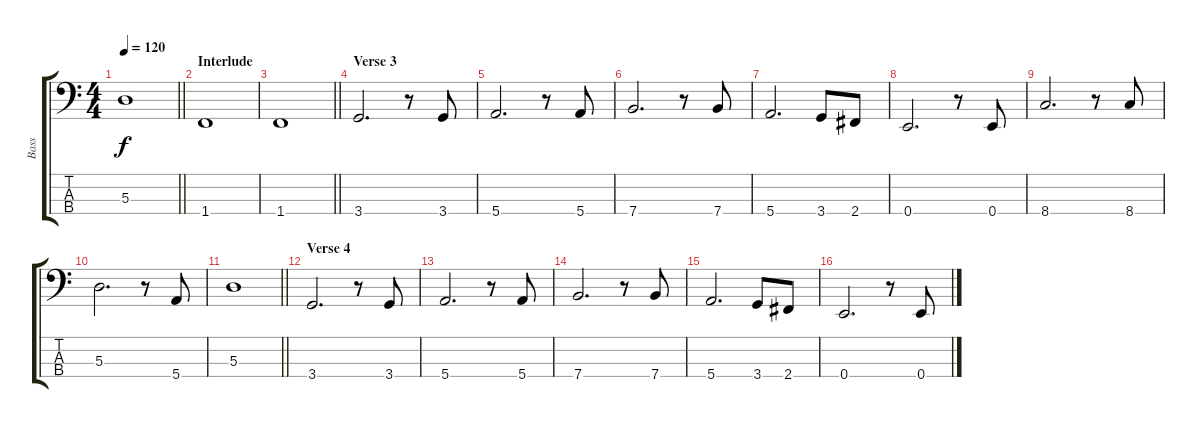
\track ("Bass" "Bass") {instrument electricbassfinger}
\staff {score tabs}
\tuning (G2 D2 A1 E1) {hide}
\ts (4 4)
\tempo 120
\clef f4
\barLineRight lightlight
\ks c
5.3.1{dy f} |
\section ("" "Interlude")
1.4.1 |
\barLineRight lightlight
1.4.1 |
\section ("" "Verse 3")
3.4.2{d} r.8 3.4.8 |
5.4.2{d} r.8 5.4.8 |
7.4.2{d} r.8 7.4.8 |
5.4.2{d} 3.4.8 2.4.8 |
0.4.2{d} r.8 0.4.8 |
8.4.2{d} r.8 8.4.8 |
5.3.2{d} r.8 5.4.8 |
\barLineRight lightlight
5.3.1 |
\section ("" "Verse 4")
3.4.2{d} r.8 3.4.8 |
5.4.2{d} r.8 5.4.8 |
7.4.2{d} r.8 7.4.8 |
5.4.2{d} 3.4.8 2.4.8 |
0.4.2{d} r.8 0.4.8
